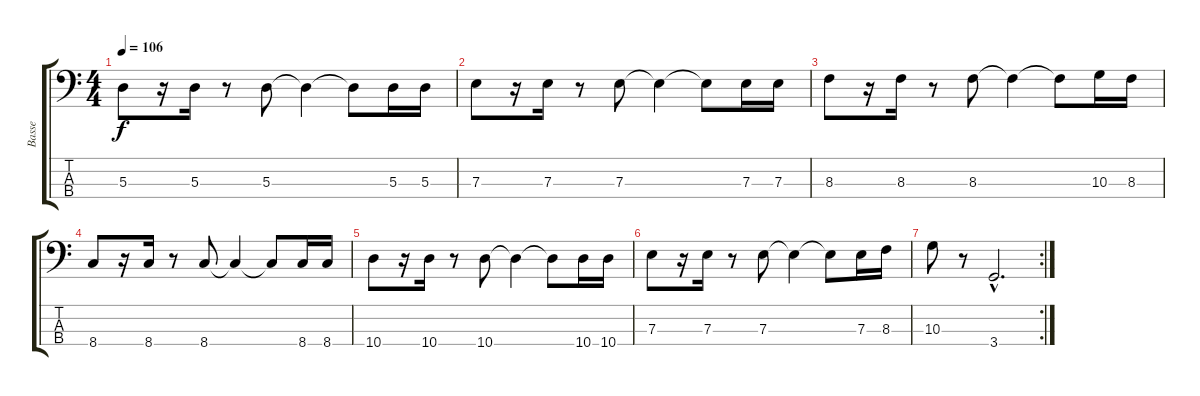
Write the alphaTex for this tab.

\track ("Basse" "Basse") {instrument electricbassfinger}
\staff {score tabs}
\tuning (G2 D2 A1 E1) {hide}
\ts (4 4)
\tempo 106
\clef f4
\ks c
5.3.8{dy f} r.16 5.3.16 r.8 5.3.8 5.3{t}.4 5.3{t}.8 5.3.16 5.3.16 |
7.3.8 r.16 7.3.16 r.8 7.3.8 7.3{t}.4 7.3{t}.8 7.3.16 7.3.16 |
8.3.8 r.16 8.3.16 r.8 8.3.8 8.3{t}.4 8.3{t}.8 10.3.16 8.3.16 |
8.4.8 r.16 8.4.16 r.8 8.4.8 8.4{t}.4 8.4{t}.8 8.4.16 8.4.16 |
10.4.8 r.16 10.4.16 r.8 10.4.8 10.4{t}.4 10.4{t}.8 10.4.16 10.4.16 |
7.3.8 r.16 7.3.16 r.8 7.3.8 7.3{t}.4 7.3{t}.8 7.3.16 8.3.16 |
\rc 2
10.3.8 r.8 3.4{hac}.2{d}
